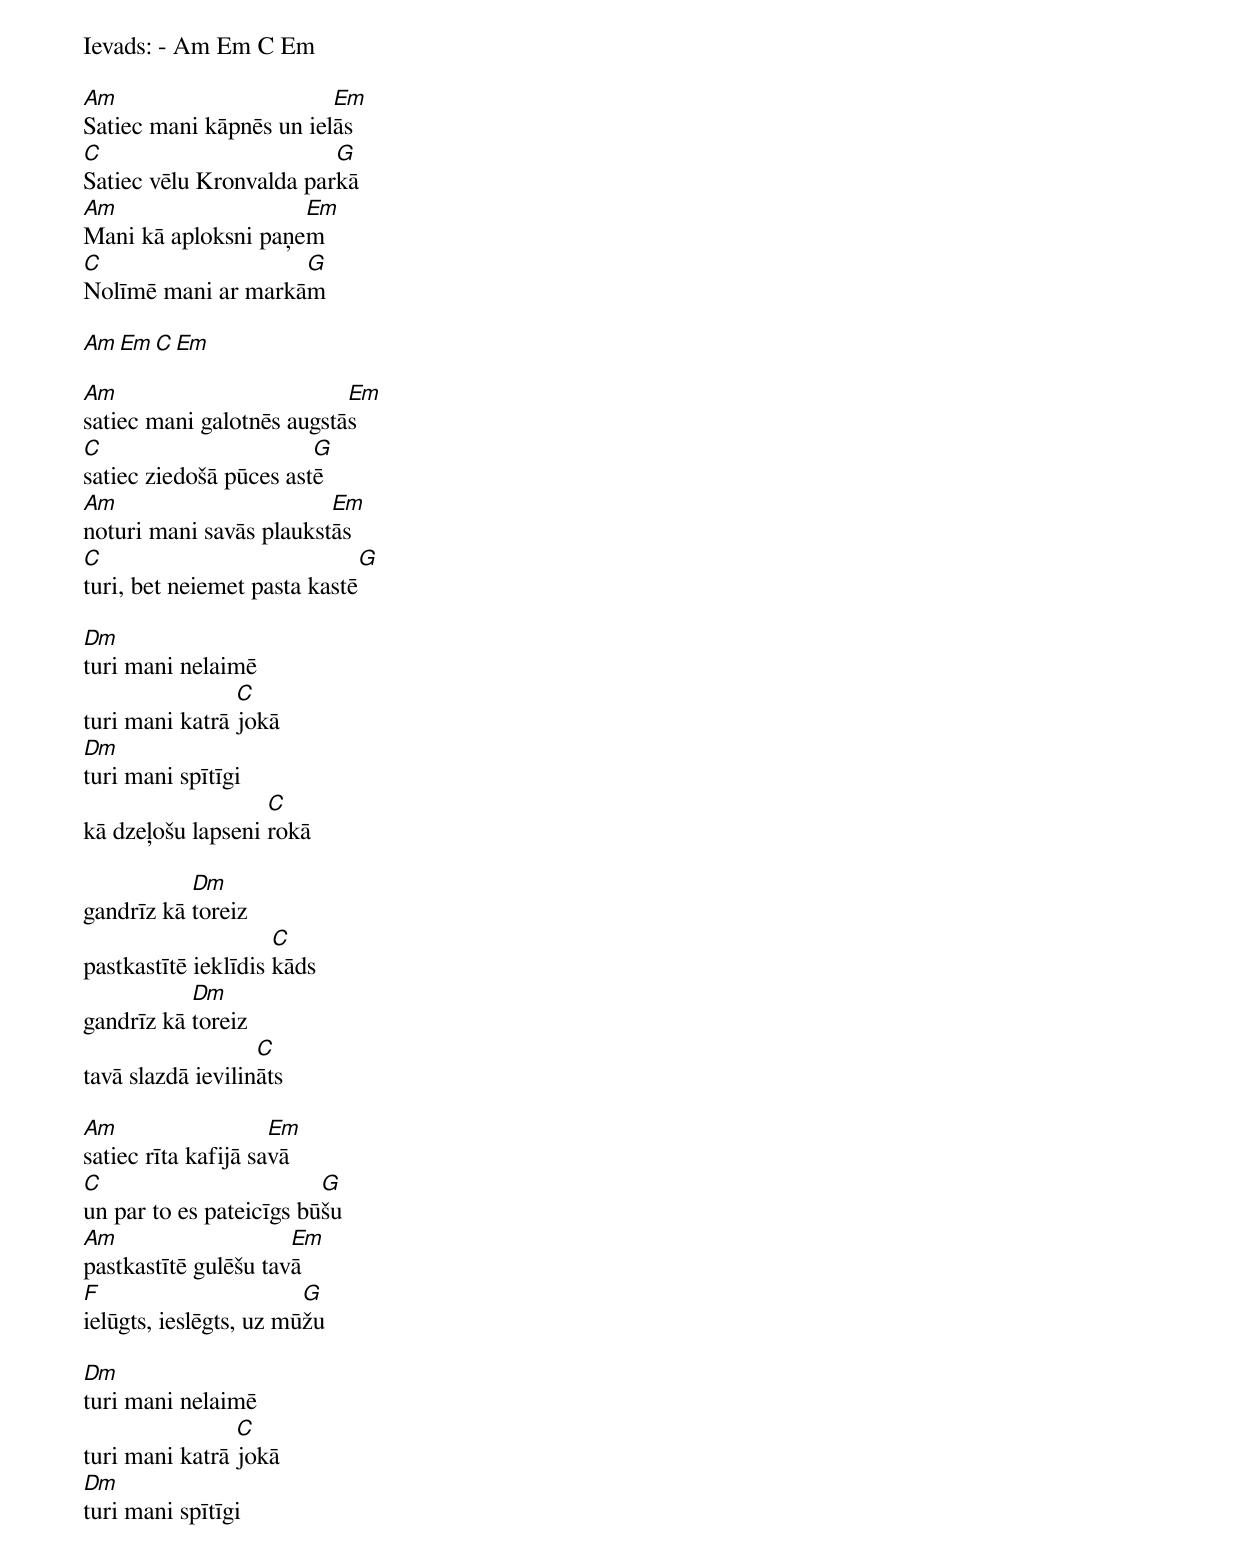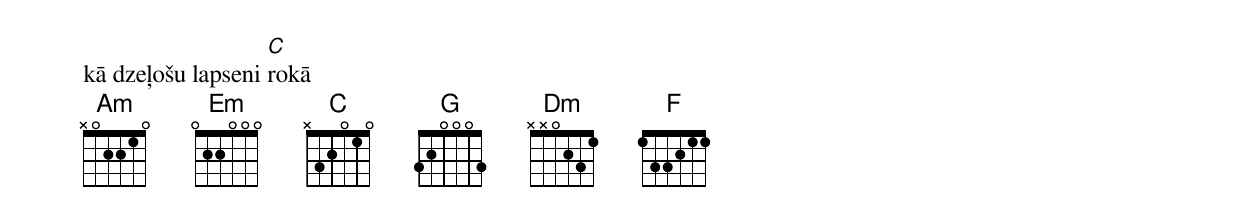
Ievads: - Am Em C Em

Am                       Em
Satiec mani kāpnēs un ielās
C                        G
Satiec vēlu Kronvalda parkā
Am                   Em
Mani kā aploksni paņem
C                   G
Nolīmē mani ar markām

Am Em C Em

Am                         Em
satiec mani galotnēs augstās
C                       G
satiec ziedošā pūces astē
Am                       Em
noturi mani savās plaukstās
C                            G
turi, bet neiemet pasta kastē

Dm
turi mani nelaimē
                C
turi mani katrā jokā
Dm
turi mani spītīgi
                   C
kā dzeļošu lapseni rokā

           Dm
gandrīz kā toreiz
                     C
pastkastītē ieklīdis kāds
           Dm
gandrīz kā toreiz
                   C
tavā slazdā ievilināts

Am                   Em
satiec rīta kafijā savā
C                        G
un par to es pateicīgs būšu
Am                    Em
pastkastītē gulēšu tavā
F                       G
ielūgts, ieslēgts, uz mūžu

Dm
turi mani nelaimē
                C
turi mani katrā jokā
Dm
turi mani spītīgi
                   C
kā dzeļošu lapseni rokā
